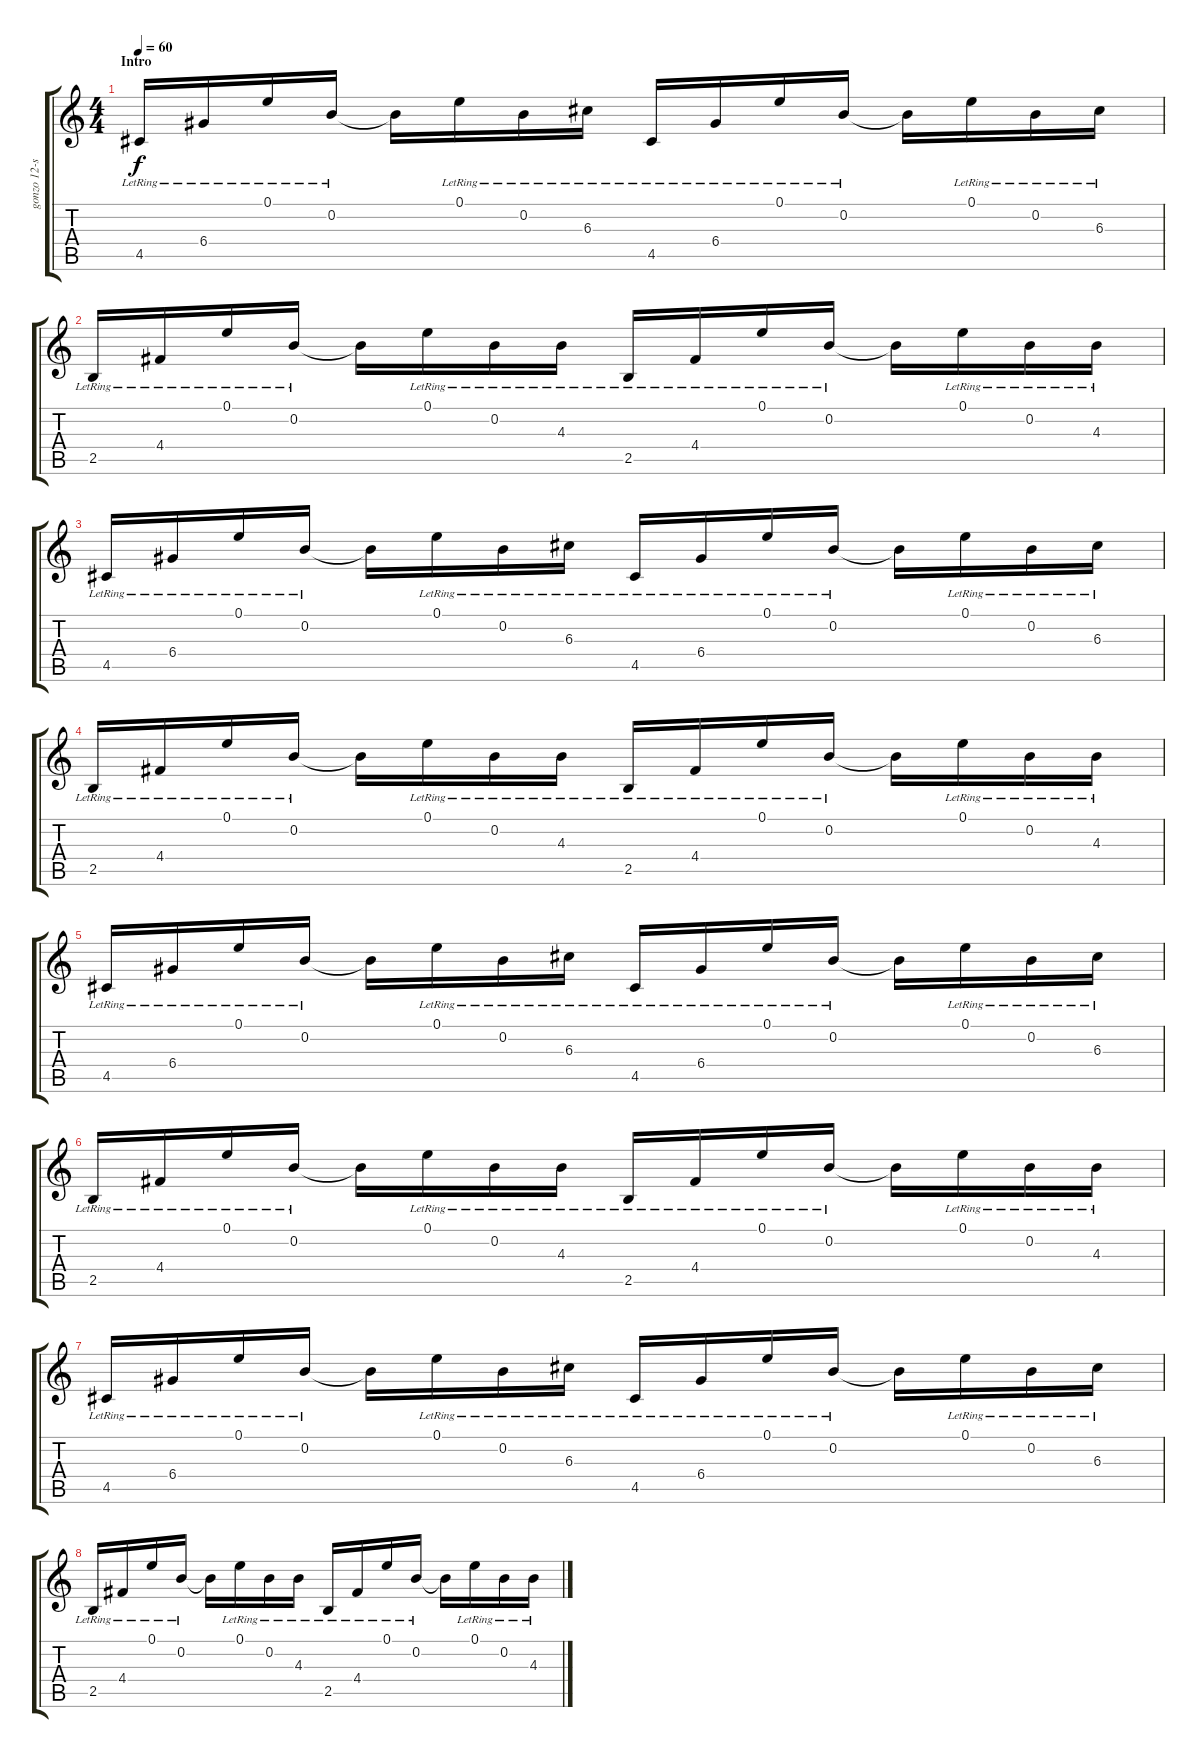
\track ("gonzo 12-saitige" "gonzo 12-s") {instrument electricguitarjazz}
\staff {score tabs}
\tuning (E4 B3 G3 D3 A2 E2) {hide}
\ts (4 4)
\section ("" "Intro")
\tempo 60
\clef g2
\ks c
4.5{lr}.16{dy f instrument electricguitarjazz} 6.4{lr}.16 0.1{lr}.16 0.2{lr}.16 0.2{t}.16 0.1{lr}.16 0.2{lr}.16 6.3{lr}.16 4.5{lr}.16 6.4{lr}.16 0.1{lr}.16 0.2{lr}.16 0.2{t}.16 0.1{lr}.16 0.2{lr}.16 6.3{lr}.16 |
2.5{lr}.16 4.4{lr}.16 0.1{lr}.16 0.2{lr}.16 0.2{t}.16 0.1{lr}.16 0.2{lr}.16 4.3{lr}.16 2.5{lr}.16 4.4{lr}.16 0.1{lr}.16 0.2{lr}.16 0.2{t}.16 0.1{lr}.16 0.2{lr}.16 4.3{lr}.16 |
4.5{lr}.16 6.4{lr}.16 0.1{lr}.16 0.2{lr}.16 0.2{t}.16 0.1{lr}.16 0.2{lr}.16 6.3{lr}.16 4.5{lr}.16 6.4{lr}.16 0.1{lr}.16 0.2{lr}.16 0.2{t}.16 0.1{lr}.16 0.2{lr}.16 6.3{lr}.16 |
2.5{lr}.16 4.4{lr}.16 0.1{lr}.16 0.2{lr}.16 0.2{t}.16 0.1{lr}.16 0.2{lr}.16 4.3{lr}.16 2.5{lr}.16 4.4{lr}.16 0.1{lr}.16 0.2{lr}.16 0.2{t}.16 0.1{lr}.16 0.2{lr}.16 4.3{lr}.16 |
4.5{lr}.16 6.4{lr}.16 0.1{lr}.16 0.2{lr}.16 0.2{t}.16 0.1{lr}.16 0.2{lr}.16 6.3{lr}.16 4.5{lr}.16 6.4{lr}.16 0.1{lr}.16 0.2{lr}.16 0.2{t}.16 0.1{lr}.16 0.2{lr}.16 6.3{lr}.16 |
2.5{lr}.16 4.4{lr}.16 0.1{lr}.16 0.2{lr}.16 0.2{t}.16 0.1{lr}.16 0.2{lr}.16 4.3{lr}.16 2.5{lr}.16 4.4{lr}.16 0.1{lr}.16 0.2{lr}.16 0.2{t}.16 0.1{lr}.16 0.2{lr}.16 4.3{lr}.16 |
4.5{lr}.16 6.4{lr}.16 0.1{lr}.16 0.2{lr}.16 0.2{t}.16 0.1{lr}.16 0.2{lr}.16 6.3{lr}.16 4.5{lr}.16 6.4{lr}.16 0.1{lr}.16 0.2{lr}.16 0.2{t}.16 0.1{lr}.16 0.2{lr}.16 6.3{lr}.16 |
2.5{lr}.16 4.4{lr}.16 0.1{lr}.16 0.2{lr}.16 0.2{t}.16 0.1{lr}.16 0.2{lr}.16 4.3{lr}.16 2.5{lr}.16 4.4{lr}.16 0.1{lr}.16 0.2{lr}.16 0.2{t}.16 0.1{lr}.16 0.2{lr}.16 4.3{lr}.16
